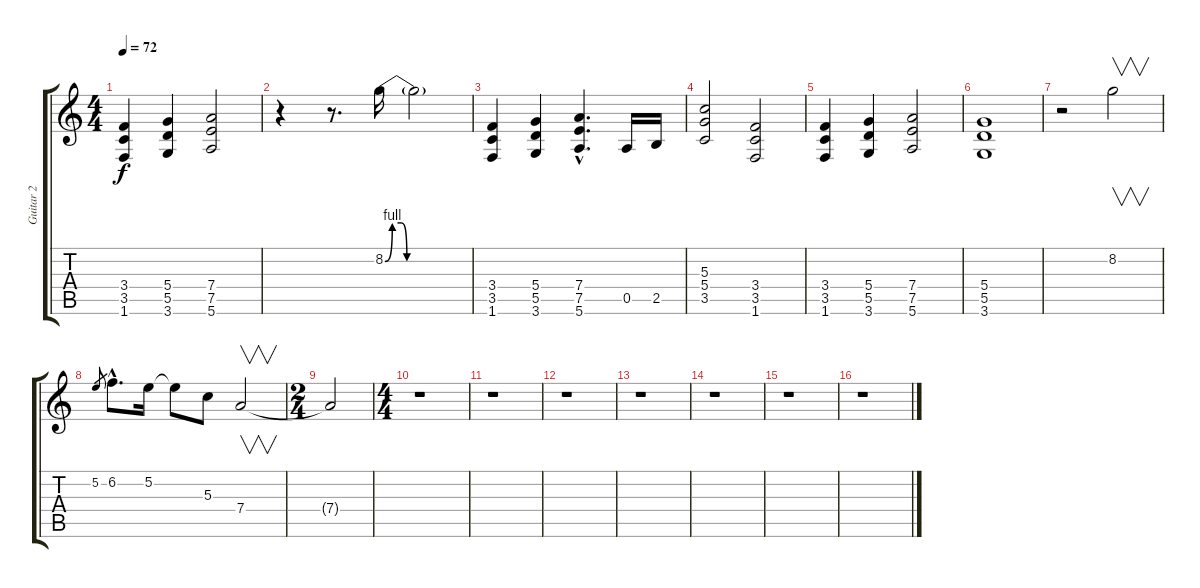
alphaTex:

\track ("Guitar 2" "Guitar 2") {instrument distortionguitar}
\staff {score tabs}
\tuning (E4 B3 G3 D3 A2 E2) {hide}
\ts (4 4)
\tempo 72
\clef g2
\ks c
(3.4 3.5 1.6).4{dy f} (5.4 5.5 3.6).4 (7.4 7.5 5.6).2 |
r.4 r.8{d} 8.2{be (custom 0 0 5 4 11 4 15 0 20 0 25 0 30 0 45 0 60 0)}.16 8.2{t}.2 |
(3.4 3.5 1.6).4 (5.4 5.5 3.6).4 (7.4{hac} 7.5{hac} 5.6{hac}).4{d} 0.5.16 2.5.16 |
(5.3 5.4 3.5).2 (3.4 3.5 1.6).2 |
(3.4 3.5 1.6).4 (5.4 5.5 3.6).4 (7.4 7.5 5.6).2 |
(5.4 5.5 3.6).1 |
r.2 8.2.2{v} |
5.2.8{gr} 6.2{hac}.8{d} 5.2.16 5.2{t}.8 5.3.8 7.4.2{v} |
\ts (2 4)
7.4{t}.2 |
\ts (4 4)
r.1 |
r.1 |
r.1 |
r.1 |
r.1 |
r.1 |
r.1
